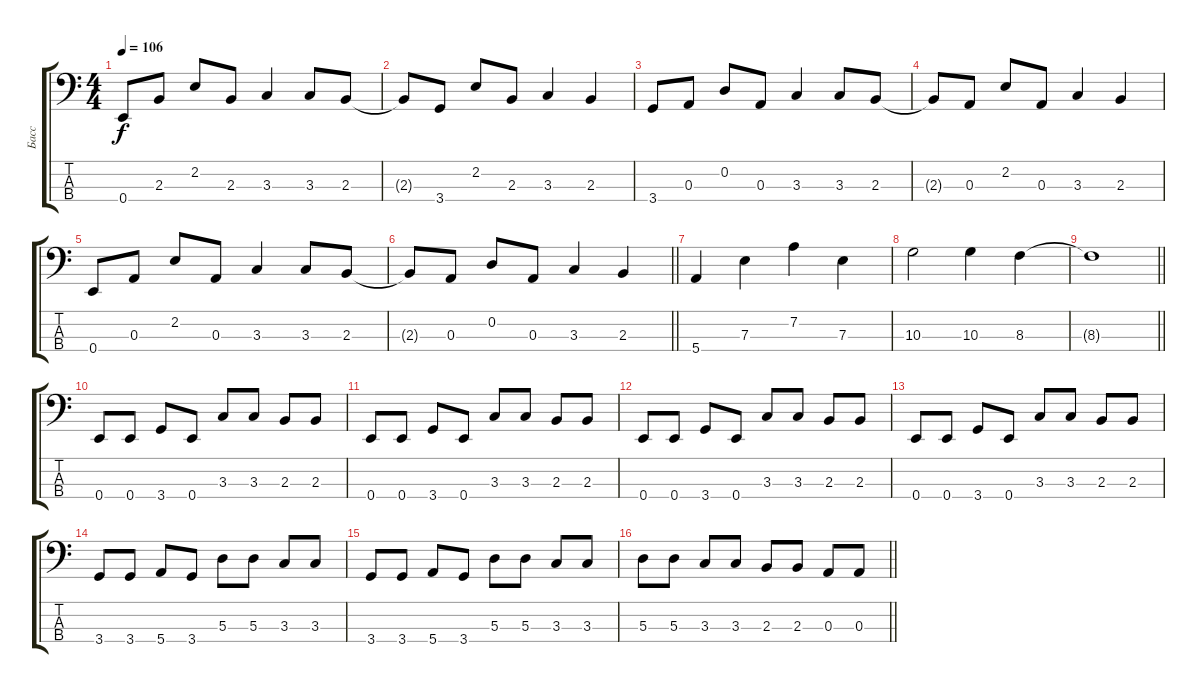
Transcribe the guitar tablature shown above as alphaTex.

\track ("Басс" "Басс") {instrument electricbassfinger}
\staff {score tabs}
\tuning (G2 D2 A1 E1) {hide}
\ts (4 4)
\tempo 106
\clef f4
\ks c
0.4.8{dy f} 2.3.8 2.2.8 2.3.8 3.3.4 3.3.8 2.3.8 |
2.3{t}.8 3.4.8 2.2.8 2.3.8 3.3.4 2.3.4 |
3.4.8 0.3.8 0.2.8 0.3.8 3.3.4 3.3.8 2.3.8 |
2.3{t}.8 0.3.8 2.2.8 0.3.8 3.3.4 2.3.4 |
0.4.8 0.3.8 2.2.8 0.3.8 3.3.4 3.3.8 2.3.8 |
\barLineRight lightlight
2.3{t}.8 0.3.8 0.2.8 0.3.8 3.3.4 2.3.4 |
5.4.4 7.3.4 7.2.4 7.3.4 |
10.3.2 10.3.4 8.3.4 |
\barLineRight lightlight
8.3{t}.1 |
0.4.8 0.4.8 3.4.8 0.4.8 3.3.8 3.3.8 2.3.8 2.3.8 |
0.4.8 0.4.8 3.4.8 0.4.8 3.3.8 3.3.8 2.3.8 2.3.8 |
0.4.8 0.4.8 3.4.8 0.4.8 3.3.8 3.3.8 2.3.8 2.3.8 |
0.4.8 0.4.8 3.4.8 0.4.8 3.3.8 3.3.8 2.3.8 2.3.8 |
3.4.8 3.4.8 5.4.8 3.4.8 5.3.8 5.3.8 3.3.8 3.3.8 |
3.4.8 3.4.8 5.4.8 3.4.8 5.3.8 5.3.8 3.3.8 3.3.8 |
\barLineRight lightlight
5.3.8 5.3.8 3.3.8 3.3.8 2.3.8 2.3.8 0.3.8 0.3.8
